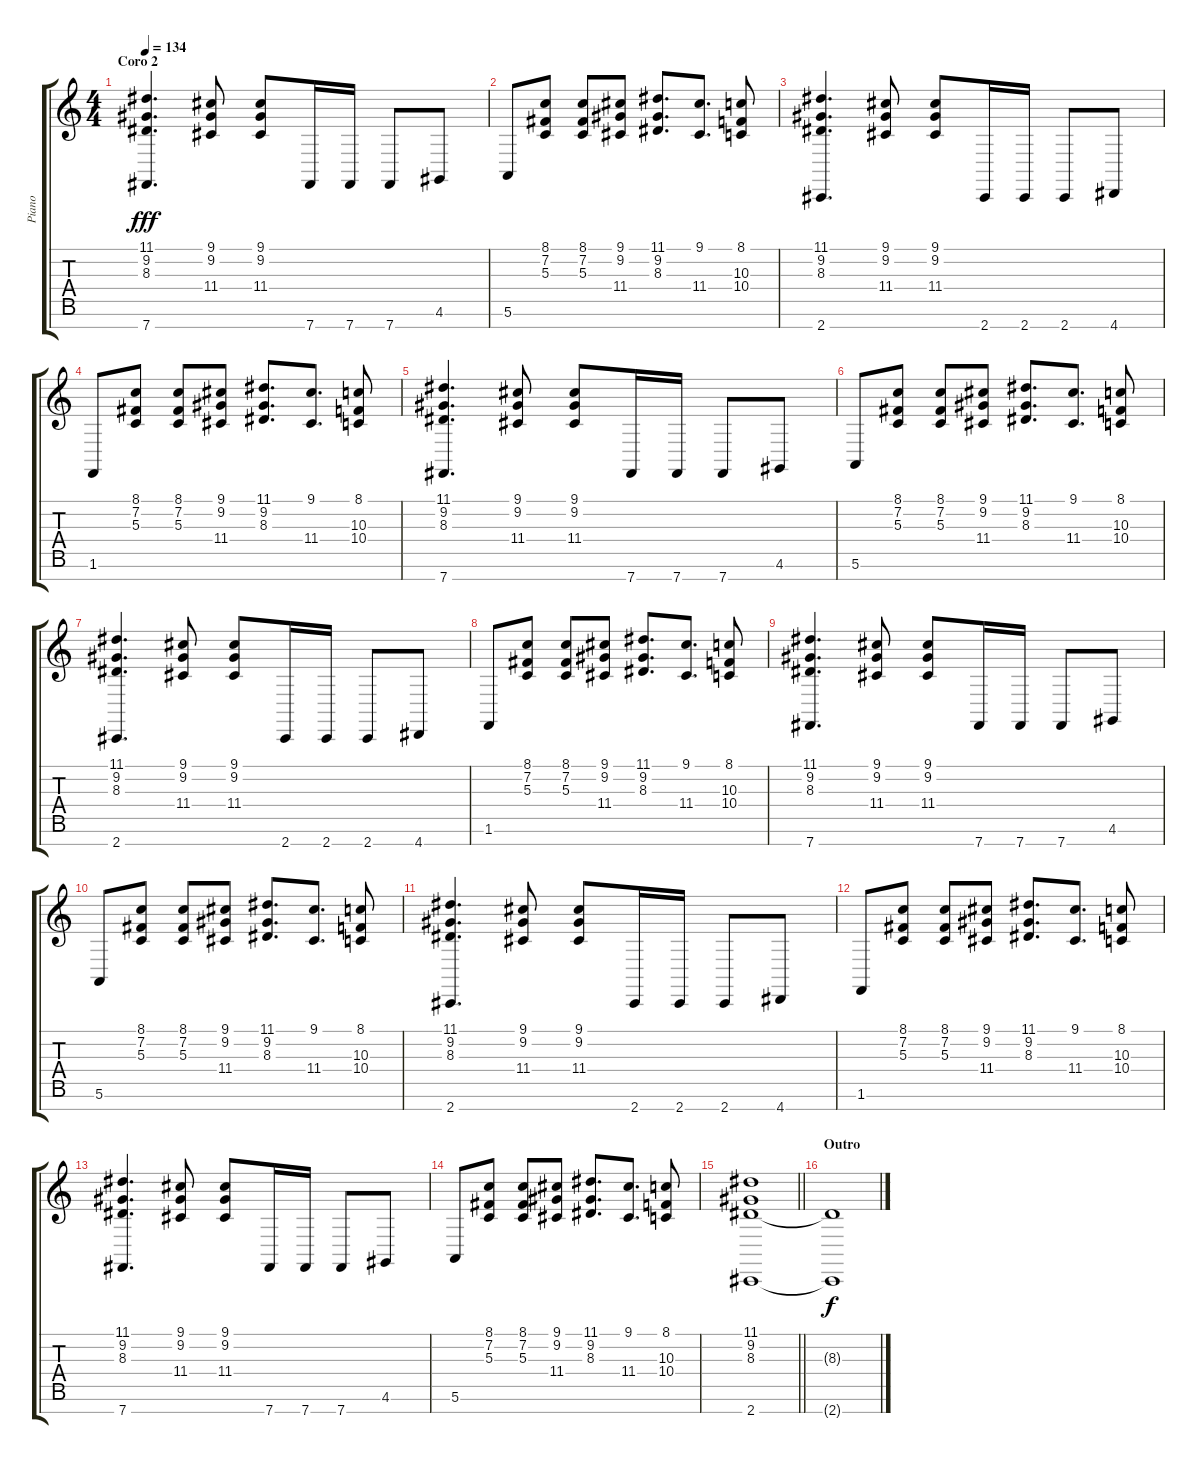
\track ("Piano" "Piano") {instrument brightacousticpiano}
\staff {score tabs}
\tuning (E4 B3 G3 D3 A2 E2 B1) {hide}
\ts (4 4)
\section ("" "Coro 2")
\tempo 134
\clef g2
\ks c
(11.1 9.2 8.3 7.7).4{d dy fff} (9.1 9.2 11.4).8 (9.1 9.2 11.4).8 7.7.16 7.7.16 7.7.8 4.6.8 |
5.6.8 (8.1 7.2 5.3).8 (8.1 7.2 5.3).8 (9.1 9.2 11.4).8 (11.1 9.2 8.3).8{d} (9.1 11.4).8{d} (8.1 10.3 10.4).8 |
(11.1 9.2 8.3 2.7).4{d} (9.1 9.2 11.4).8 (9.1 9.2 11.4).8 2.7.16 2.7.16 2.7.8 4.7.8 |
1.6.8 (8.1 7.2 5.3).8 (8.1 7.2 5.3).8 (9.1 9.2 11.4).8 (11.1 9.2 8.3).8{d} (9.1 11.4).8{d} (8.1 10.3 10.4).8 |
(11.1 9.2 8.3 7.7).4{d} (9.1 9.2 11.4).8 (9.1 9.2 11.4).8 7.7.16 7.7.16 7.7.8 4.6.8 |
5.6.8 (8.1 7.2 5.3).8 (8.1 7.2 5.3).8 (9.1 9.2 11.4).8 (11.1 9.2 8.3).8{d} (9.1 11.4).8{d} (8.1 10.3 10.4).8 |
(11.1 9.2 8.3 2.7).4{d} (9.1 9.2 11.4).8 (9.1 9.2 11.4).8 2.7.16 2.7.16 2.7.8 4.7.8 |
1.6.8 (8.1 7.2 5.3).8 (8.1 7.2 5.3).8 (9.1 9.2 11.4).8 (11.1 9.2 8.3).8{d} (9.1 11.4).8{d} (8.1 10.3 10.4).8 |
(11.1 9.2 8.3 7.7).4{d} (9.1 9.2 11.4).8 (9.1 9.2 11.4).8 7.7.16 7.7.16 7.7.8 4.6.8 |
5.6.8 (8.1 7.2 5.3).8 (8.1 7.2 5.3).8 (9.1 9.2 11.4).8 (11.1 9.2 8.3).8{d} (9.1 11.4).8{d} (8.1 10.3 10.4).8 |
(11.1 9.2 8.3 2.7).4{d} (9.1 9.2 11.4).8 (9.1 9.2 11.4).8 2.7.16 2.7.16 2.7.8 4.7.8 |
1.6.8 (8.1 7.2 5.3).8 (8.1 7.2 5.3).8 (9.1 9.2 11.4).8 (11.1 9.2 8.3).8{d} (9.1 11.4).8{d} (8.1 10.3 10.4).8 |
(11.1 9.2 8.3 7.7).4{d} (9.1 9.2 11.4).8 (9.1 9.2 11.4).8 7.7.16 7.7.16 7.7.8 4.6.8 |
5.6.8 (8.1 7.2 5.3).8 (8.1 7.2 5.3).8 (9.1 9.2 11.4).8 (11.1 9.2 8.3).8{d} (9.1 11.4).8{d} (8.1 10.3 10.4).8 |
\barLineRight lightlight
(11.1 9.2 8.3 2.7).1 |
\section ("" "Outro")
(8.3{t} 2.7{t}).1{dy f}
